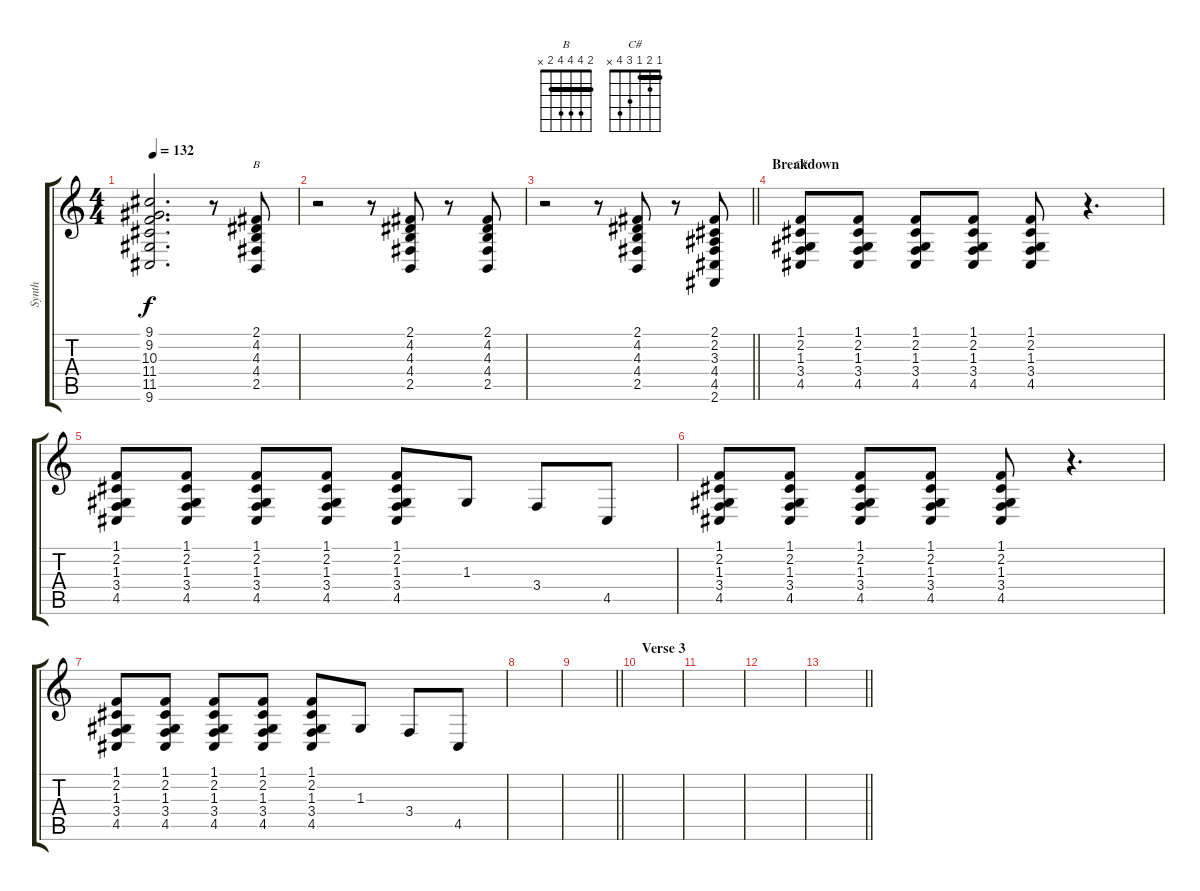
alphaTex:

\track ("Synth" "Synth") {instrument lead2sawtooth}
\staff {score tabs}
\tuning (E4 B3 G3 D3 A2 E2) {hide}
\chord ("B" 2 4 4 4 2 x) {barre 2}
\chord ("C#" 1 2 1 3 4 x) {barre 1}
\ts (4 4)
\tempo 132
\clef g2
\ks c
(9.1 9.2 10.3 11.4 11.5 9.6).2{d dy f} r.8 (2.1 4.2 4.3 4.4 2.5).8{ch "B"} |
r.2 r.8 (2.1 4.2 4.3 4.4 2.5).8 r.8 (2.1 4.2 4.3 4.4 2.5).8 |
\barLineRight lightlight
r.2 r.8 (2.1 4.2 4.3 4.4 2.5).8 r.8 (2.1 2.2 3.3 4.4 4.5 2.6).8 |
\section ("" "Breakdown")
(1.1 2.2 1.3 3.4 4.5).8{ch "C#"} (1.1 2.2 1.3 3.4 4.5).8 (1.1 2.2 1.3 3.4 4.5).8 (1.1 2.2 1.3 3.4 4.5).8 (1.1 2.2 1.3 3.4 4.5).8 r.4{d} |
(1.1 2.2 1.3 3.4 4.5).8 (1.1 2.2 1.3 3.4 4.5).8 (1.1 2.2 1.3 3.4 4.5).8 (1.1 2.2 1.3 3.4 4.5).8 (1.1 2.2 1.3 3.4 4.5).8 1.3.8 3.4.8 4.5.8 |
(1.1 2.2 1.3 3.4 4.5).8 (1.1 2.2 1.3 3.4 4.5).8 (1.1 2.2 1.3 3.4 4.5).8 (1.1 2.2 1.3 3.4 4.5).8 (1.1 2.2 1.3 3.4 4.5).8 r.4{d} |
(1.1 2.2 1.3 3.4 4.5).8 (1.1 2.2 1.3 3.4 4.5).8 (1.1 2.2 1.3 3.4 4.5).8 (1.1 2.2 1.3 3.4 4.5).8 (1.1 2.2 1.3 3.4 4.5).8 1.3.8 3.4.8 4.5.8 |
|
\barLineRight lightlight
|
\section ("" "Verse 3")
|
|
|
\barLineRight lightlight
